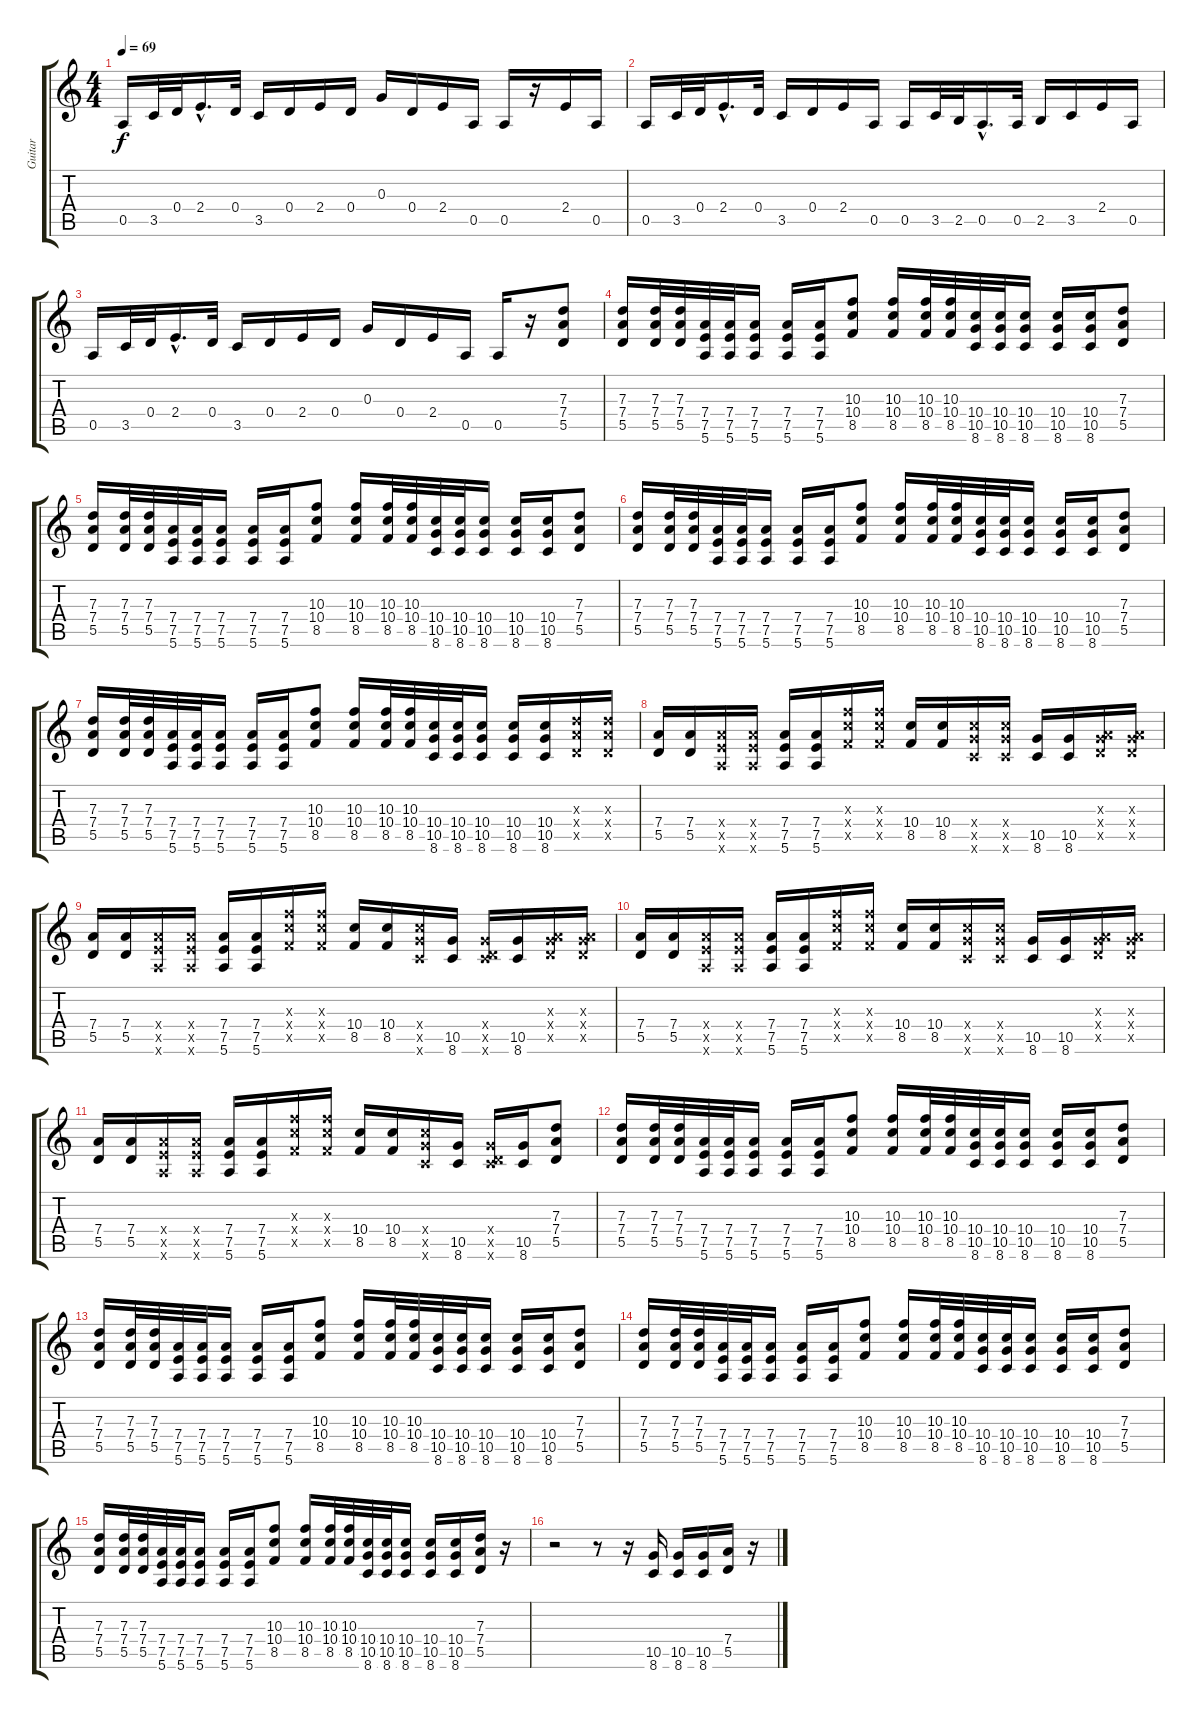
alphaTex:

\track ("Guitar" "Guitar") {instrument distortionguitar}
\staff {score tabs}
\tuning (E4 B3 G3 D3 A2 E2) {hide}
\ts (4 4)
\tempo 69
\clef g2
\ks c
0.5.16{dy f} 3.5.32 0.4.32 2.4{hac}.16{d} 0.4.32 3.5.16 0.4.16 2.4.16 0.4.16 0.3.16 0.4.16 2.4.16 0.5.16 0.5.16 r.16 2.4.16 0.5.16 |
0.5.16 3.5.32 0.4.32 2.4{hac}.16{d} 0.4.32 3.5.16 0.4.16 2.4.16 0.5.16 0.5.16 3.5.32 2.5.32 0.5{hac}.16{d} 0.5.32 2.5.16 3.5.16 2.4.16 0.5.16 |
0.5.16 3.5.32 0.4.32 2.4{hac}.16{d} 0.4.32 3.5.16 0.4.16 2.4.16 0.4.16 0.3.16 0.4.16 2.4.16 0.5.16 0.5.16 r.16 (7.3 7.4 5.5).8 |
(7.3 7.4 5.5).16 (7.3 7.4 5.5).32 (7.3 7.4 5.5).32 (7.4 7.5 5.6).32 (7.4 7.5 5.6).32 (7.4 7.5 5.6).16 (7.4 7.5 5.6).16 (7.4 7.5 5.6).16 (10.3 10.4 8.5).8 (10.3 10.4 8.5).16 (10.3 10.4 8.5).32 (10.3 10.4 8.5).32 (10.4 10.5 8.6).32 (10.4 10.5 8.6).32 (10.4 10.5 8.6).16 (10.4 10.5 8.6).16 (10.4 10.5 8.6).16 (7.3 7.4 5.5).8 |
(7.3 7.4 5.5).16 (7.3 7.4 5.5).32 (7.3 7.4 5.5).32 (7.4 7.5 5.6).32 (7.4 7.5 5.6).32 (7.4 7.5 5.6).16 (7.4 7.5 5.6).16 (7.4 7.5 5.6).16 (10.3 10.4 8.5).8 (10.3 10.4 8.5).16 (10.3 10.4 8.5).32 (10.3 10.4 8.5).32 (10.4 10.5 8.6).32 (10.4 10.5 8.6).32 (10.4 10.5 8.6).16 (10.4 10.5 8.6).16 (10.4 10.5 8.6).16 (7.3 7.4 5.5).8 |
(7.3 7.4 5.5).16 (7.3 7.4 5.5).32 (7.3 7.4 5.5).32 (7.4 7.5 5.6).32 (7.4 7.5 5.6).32 (7.4 7.5 5.6).16 (7.4 7.5 5.6).16 (7.4 7.5 5.6).16 (10.3 10.4 8.5).8 (10.3 10.4 8.5).16 (10.3 10.4 8.5).32 (10.3 10.4 8.5).32 (10.4 10.5 8.6).32 (10.4 10.5 8.6).32 (10.4 10.5 8.6).16 (10.4 10.5 8.6).16 (10.4 10.5 8.6).16 (7.3 7.4 5.5).8 |
(7.3 7.4 5.5).16 (7.3 7.4 5.5).32 (7.3 7.4 5.5).32 (7.4 7.5 5.6).32 (7.4 7.5 5.6).32 (7.4 7.5 5.6).16 (7.4 7.5 5.6).16 (7.4 7.5 5.6).16 (10.3 10.4 8.5).8 (10.3 10.4 8.5).16 (10.3 10.4 8.5).32 (10.3 10.4 8.5).32 (10.4 10.5 8.6).32 (10.4 10.5 8.6).32 (10.4 10.5 8.6).16 (10.4 10.5 8.6).16 (10.4 10.5 8.6).16 (7.3{x} 7.4{x} 5.5{x}).16 (7.3{x} 7.4{x} 5.5{x}).16 |
(7.4 5.5).16 (7.4 5.5).16 (7.4{x} 7.5{x} 5.6{x}).16 (7.4{x} 7.5{x} 5.6{x}).16 (7.4 7.5 5.6).16 (7.4 7.5 5.6).16 (10.3{x} 10.4{x} 8.5{x}).16 (10.3{x} 10.4{x} 8.5{x}).16 (10.4 8.5).16 (10.4 8.5).16 (10.4{x} 10.5{x} 8.6{x}).16 (10.4{x} 10.5{x} 8.6{x}).16 (10.5 8.6).16 (10.5 8.6).16 (0.3{x} 7.4{x} 5.5{x}).16 (0.3{x} 7.4{x} 5.5{x}).16 |
(7.4 5.5).16 (7.4 5.5).16 (7.4{x} 7.5{x} 5.6{x}).16 (7.4{x} 7.5{x} 5.6{x}).16 (7.4 7.5 5.6).16 (7.4 7.5 5.6).16 (10.3{x} 10.4{x} 8.5{x}).16 (10.3{x} 10.4{x} 8.5{x}).16 (10.4 8.5).16 (10.4 8.5).16 (10.4{x} 10.5{x} 8.6{x}).16 (10.5 8.6).16 (0.4{x} 10.5{x} 8.6{x}).16 (10.5 8.6).16 (0.3{x} 7.4{x} 5.5{x}).16 (0.3{x} 7.4{x} 5.5{x}).16 |
(7.4 5.5).16 (7.4 5.5).16 (7.4{x} 7.5{x} 5.6{x}).16 (7.4{x} 7.5{x} 5.6{x}).16 (7.4 7.5 5.6).16 (7.4 7.5 5.6).16 (10.3{x} 10.4{x} 8.5{x}).16 (10.3{x} 10.4{x} 8.5{x}).16 (10.4 8.5).16 (10.4 8.5).16 (10.4{x} 10.5{x} 8.6{x}).16 (10.4{x} 10.5{x} 8.6{x}).16 (10.5 8.6).16 (10.5 8.6).16 (0.3{x} 7.4{x} 5.5{x}).16 (0.3{x} 7.4{x} 5.5{x}).16 |
(7.4 5.5).16 (7.4 5.5).16 (7.4{x} 7.5{x} 5.6{x}).16 (7.4{x} 7.5{x} 5.6{x}).16 (7.4 7.5 5.6).16 (7.4 7.5 5.6).16 (10.3{x} 10.4{x} 8.5{x}).16 (10.3{x} 10.4{x} 8.5{x}).16 (10.4 8.5).16 (10.4 8.5).16 (10.4{x} 10.5{x} 8.6{x}).16 (10.5 8.6).16 (0.4{x} 10.5{x} 8.6{x}).16 (10.5 8.6).16 (7.3 7.4 5.5).8 |
(7.3 7.4 5.5).16 (7.3 7.4 5.5).32 (7.3 7.4 5.5).32 (7.4 7.5 5.6).32 (7.4 7.5 5.6).32 (7.4 7.5 5.6).16 (7.4 7.5 5.6).16 (7.4 7.5 5.6).16 (10.3 10.4 8.5).8 (10.3 10.4 8.5).16 (10.3 10.4 8.5).32 (10.3 10.4 8.5).32 (10.4 10.5 8.6).32 (10.4 10.5 8.6).32 (10.4 10.5 8.6).16 (10.4 10.5 8.6).16 (10.4 10.5 8.6).16 (7.3 7.4 5.5).8 |
(7.3 7.4 5.5).16 (7.3 7.4 5.5).32 (7.3 7.4 5.5).32 (7.4 7.5 5.6).32 (7.4 7.5 5.6).32 (7.4 7.5 5.6).16 (7.4 7.5 5.6).16 (7.4 7.5 5.6).16 (10.3 10.4 8.5).8 (10.3 10.4 8.5).16 (10.3 10.4 8.5).32 (10.3 10.4 8.5).32 (10.4 10.5 8.6).32 (10.4 10.5 8.6).32 (10.4 10.5 8.6).16 (10.4 10.5 8.6).16 (10.4 10.5 8.6).16 (7.3 7.4 5.5).8 |
(7.3 7.4 5.5).16 (7.3 7.4 5.5).32 (7.3 7.4 5.5).32 (7.4 7.5 5.6).32 (7.4 7.5 5.6).32 (7.4 7.5 5.6).16 (7.4 7.5 5.6).16 (7.4 7.5 5.6).16 (10.3 10.4 8.5).8 (10.3 10.4 8.5).16 (10.3 10.4 8.5).32 (10.3 10.4 8.5).32 (10.4 10.5 8.6).32 (10.4 10.5 8.6).32 (10.4 10.5 8.6).16 (10.4 10.5 8.6).16 (10.4 10.5 8.6).16 (7.3 7.4 5.5).8 |
(7.3 7.4 5.5).16 (7.3 7.4 5.5).32 (7.3 7.4 5.5).32 (7.4 7.5 5.6).32 (7.4 7.5 5.6).32 (7.4 7.5 5.6).16 (7.4 7.5 5.6).16 (7.4 7.5 5.6).16 (10.3 10.4 8.5).8 (10.3 10.4 8.5).16 (10.3 10.4 8.5).32 (10.3 10.4 8.5).32 (10.4 10.5 8.6).32 (10.4 10.5 8.6).32 (10.4 10.5 8.6).16 (10.4 10.5 8.6).16 (10.4 10.5 8.6).16 (7.3 7.4 5.5).16 r.16 |
r.2 r.8 r.16 (10.5 8.6).16 (10.5 8.6).16 (10.5 8.6).16 (7.4 5.5).16 r.16
